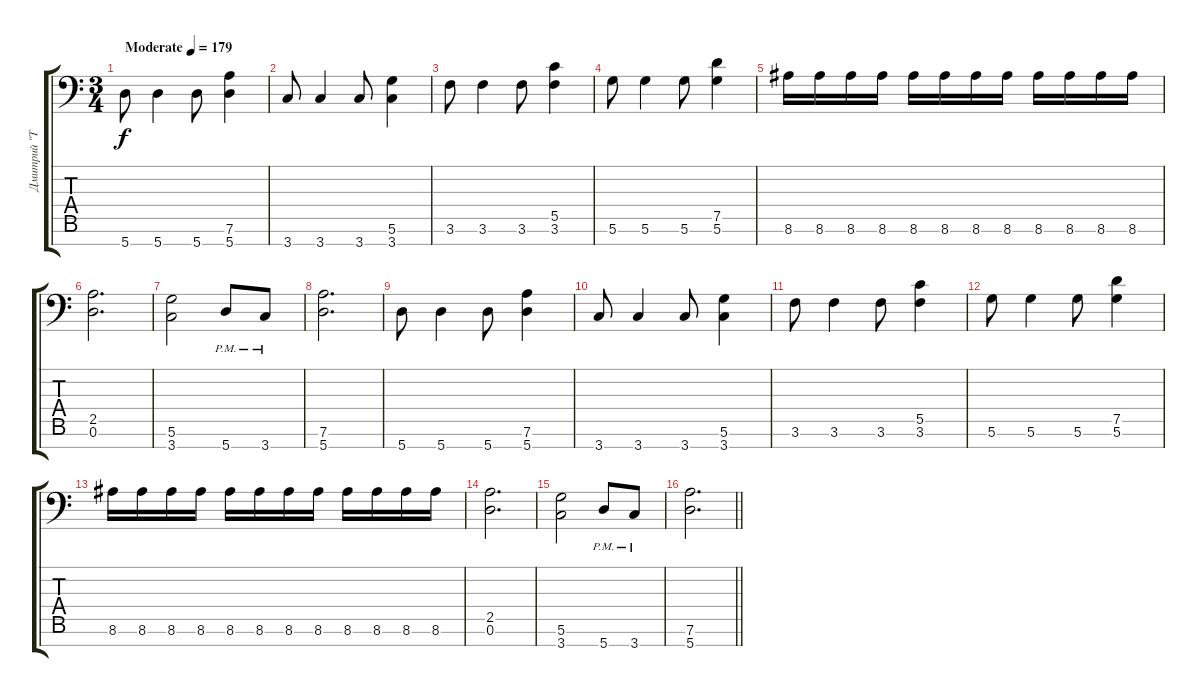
\track ("Дмитрий \"Terris\" Процко" "Дмитрий \"T") {instrument distortionguitar}
\staff {score tabs}
\tuning (D4 A3 F3 C3 G2 D2 A1) {hide}
\ts (3 4)
\tempo (179 "Moderate")
\clef f4
\ks c
5.7.8{dy f instrument distortionguitar} 5.7.4 5.7.8 (7.6 5.7).4 |
3.7.8 3.7.4 3.7.8 (5.6 3.7).4 |
3.6.8 3.6.4 3.6.8 (5.5 3.6).4 |
5.6.8 5.6.4 5.6.8 (7.5 5.6).4 |
8.6.16 8.6.16 8.6.16 8.6.16 8.6.16 8.6.16 8.6.16 8.6.16 8.6.16 8.6.16 8.6.16 8.6.16 |
(2.5 0.6).2{d} |
(5.6 3.7).2 5.7{pm}.8 3.7{pm}.8 |
(7.6 5.7).2{d} |
5.7.8 5.7.4 5.7.8 (7.6 5.7).4 |
3.7.8 3.7.4 3.7.8 (5.6 3.7).4 |
3.6.8 3.6.4 3.6.8 (5.5 3.6).4 |
5.6.8 5.6.4 5.6.8 (7.5 5.6).4 |
8.6.16 8.6.16 8.6.16 8.6.16 8.6.16 8.6.16 8.6.16 8.6.16 8.6.16 8.6.16 8.6.16 8.6.16 |
(2.5 0.6).2{d} |
(5.6 3.7).2 5.7{pm}.8 3.7{pm}.8 |
\barLineRight lightlight
(7.6 5.7).2{d}
